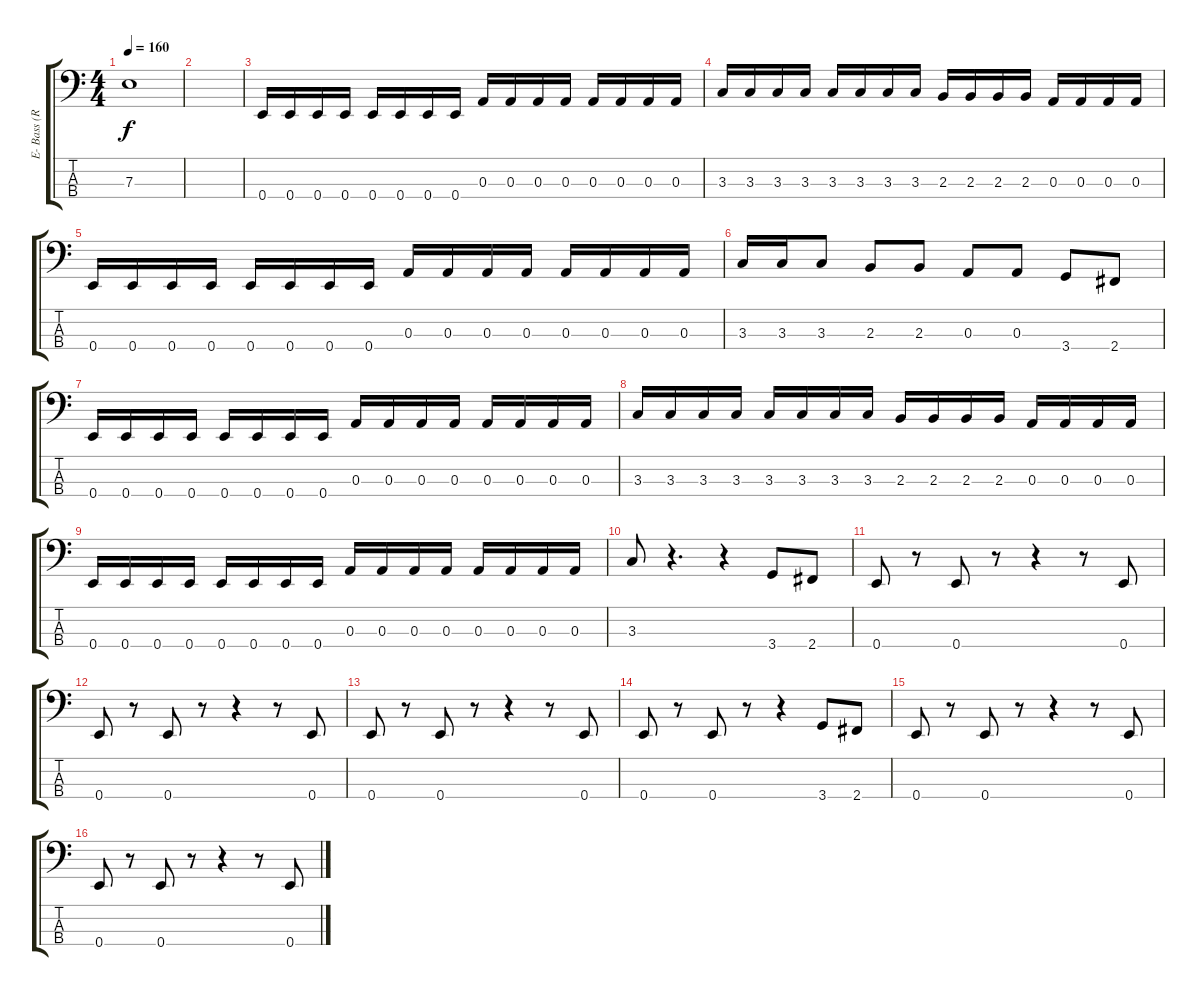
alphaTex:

\track ("E- Bass (Roy)" "E- Bass (R") {instrument synthbass1}
\staff {score tabs}
\tuning (G2 D2 A1 E1) {hide}
\ts (4 4)
\tempo 160
\clef f4
\ks c
7.3.1{dy f instrument slapbass1} |
|
0.4.16{volume 13 instrument slapbass1} 0.4.16 0.4.16 0.4.16 0.4.16 0.4.16 0.4.16 0.4.16 0.3.16 0.3.16 0.3.16 0.3.16 0.3.16 0.3.16 0.3.16 0.3.16 |
3.3.16 3.3.16 3.3.16 3.3.16 3.3.16 3.3.16 3.3.16 3.3.16 2.3.16 2.3.16 2.3.16 2.3.16 0.3.16 0.3.16 0.3.16 0.3.16 |
0.4.16 0.4.16 0.4.16 0.4.16 0.4.16 0.4.16 0.4.16 0.4.16 0.3.16 0.3.16 0.3.16 0.3.16 0.3.16 0.3.16 0.3.16 0.3.16 |
3.3.16 3.3.16 3.3.8 2.3.8 2.3.8 0.3.8 0.3.8 3.4.8 2.4.8 |
0.4.16{volume 13} 0.4.16 0.4.16 0.4.16 0.4.16 0.4.16 0.4.16 0.4.16 0.3.16 0.3.16 0.3.16 0.3.16 0.3.16 0.3.16 0.3.16 0.3.16 |
3.3.16 3.3.16 3.3.16 3.3.16 3.3.16 3.3.16 3.3.16 3.3.16 2.3.16 2.3.16 2.3.16 2.3.16 0.3.16 0.3.16 0.3.16 0.3.16 |
0.4.16 0.4.16 0.4.16 0.4.16 0.4.16 0.4.16 0.4.16 0.4.16 0.3.16 0.3.16 0.3.16 0.3.16 0.3.16 0.3.16 0.3.16 0.3.16 |
3.3.8 r.4{d} r.4 3.4.8 2.4.8 |
0.4.8 r.8 0.4.8 r.8 r.4 r.8 0.4.8 |
0.4.8 r.8 0.4.8 r.8 r.4 r.8 0.4.8 |
0.4.8 r.8 0.4.8 r.8 r.4 r.8 0.4.8 |
0.4.8 r.8 0.4.8 r.8 r.4 3.4.8 2.4.8 |
0.4.8 r.8 0.4.8 r.8 r.4 r.8 0.4.8 |
0.4.8 r.8 0.4.8 r.8 r.4 r.8 0.4.8
